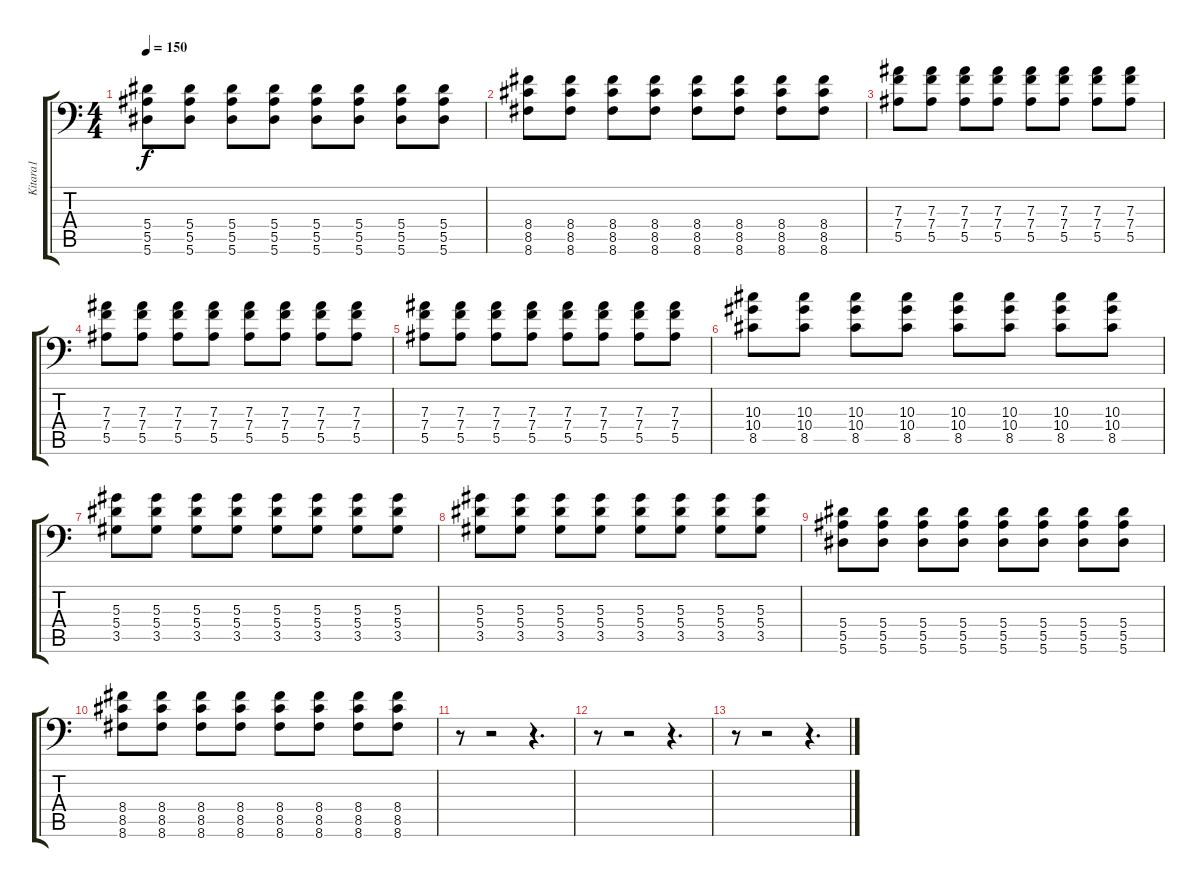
\track ("Kitara1" "Kitara1") {instrument distortionguitar}
\staff {score tabs}
\tuning (C4 G3 Eb3 Bb2 F2 Bb1) {hide}
\ts (4 4)
\tempo 150
\clef f4
\ks c
(5.4 5.5 5.6).8{dy f} (5.4 5.5 5.6).8 (5.4 5.5 5.6).8 (5.4 5.5 5.6).8 (5.4 5.5 5.6).8 (5.4 5.5 5.6).8 (5.4 5.5 5.6).8 (5.4 5.5 5.6).8 |
(8.4 8.5 8.6).8 (8.4 8.5 8.6).8 (8.4 8.5 8.6).8 (8.4 8.5 8.6).8 (8.4 8.5 8.6).8 (8.4 8.5 8.6).8 (8.4 8.5 8.6).8 (8.4 8.5 8.6).8 |
(7.3 7.4 5.5).8 (7.3 7.4 5.5).8 (7.3 7.4 5.5).8 (7.3 7.4 5.5).8 (7.3 7.4 5.5).8 (7.3 7.4 5.5).8 (7.3 7.4 5.5).8 (7.3 7.4 5.5).8 |
(7.3 7.4 5.5).8 (7.3 7.4 5.5).8 (7.3 7.4 5.5).8 (7.3 7.4 5.5).8 (7.3 7.4 5.5).8 (7.3 7.4 5.5).8 (7.3 7.4 5.5).8 (7.3 7.4 5.5).8 |
(7.3 7.4 5.5).8 (7.3 7.4 5.5).8 (7.3 7.4 5.5).8 (7.3 7.4 5.5).8 (7.3 7.4 5.5).8 (7.3 7.4 5.5).8 (7.3 7.4 5.5).8 (7.3 7.4 5.5).8 |
(10.3 10.4 8.5).8 (10.3 10.4 8.5).8 (10.3 10.4 8.5).8 (10.3 10.4 8.5).8 (10.3 10.4 8.5).8 (10.3 10.4 8.5).8 (10.3 10.4 8.5).8 (10.3 10.4 8.5).8 |
(5.3 5.4 3.5).8 (5.3 5.4 3.5).8 (5.3 5.4 3.5).8 (5.3 5.4 3.5).8 (5.3 5.4 3.5).8 (5.3 5.4 3.5).8 (5.3 5.4 3.5).8 (5.3 5.4 3.5).8 |
(5.3 5.4 3.5).8 (5.3 5.4 3.5).8 (5.3 5.4 3.5).8 (5.3 5.4 3.5).8 (5.3 5.4 3.5).8 (5.3 5.4 3.5).8 (5.3 5.4 3.5).8 (5.3 5.4 3.5).8 |
(5.4 5.5 5.6).8 (5.4 5.5 5.6).8 (5.4 5.5 5.6).8 (5.4 5.5 5.6).8 (5.4 5.5 5.6).8 (5.4 5.5 5.6).8 (5.4 5.5 5.6).8 (5.4 5.5 5.6).8 |
(8.4 8.5 8.6).8 (8.4 8.5 8.6).8 (8.4 8.5 8.6).8 (8.4 8.5 8.6).8 (8.4 8.5 8.6).8 (8.4 8.5 8.6).8 (8.4 8.5 8.6).8 (8.4 8.5 8.6).8 |
r.8 r.2 r.4{d} |
r.8 r.2 r.4{d} |
r.8 r.2 r.4{d}
